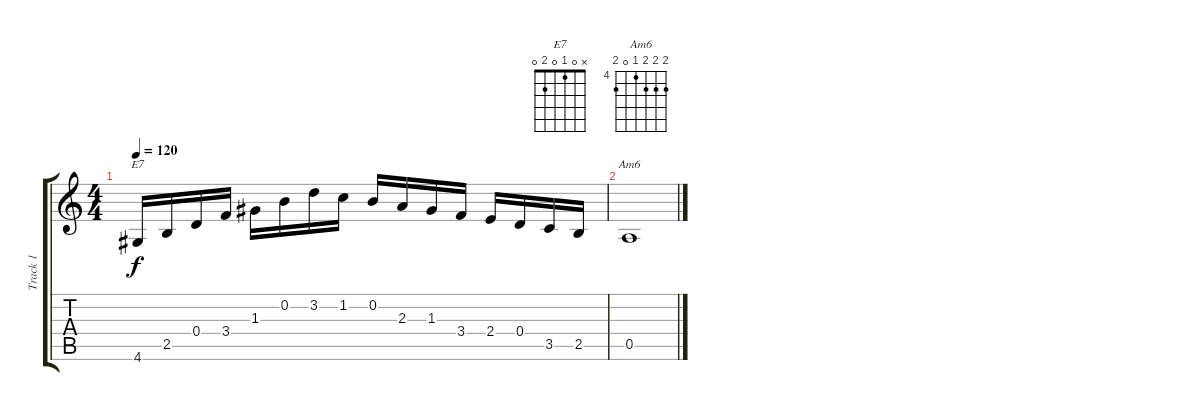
\track ("Track 1" "Track 1") {instrument acousticguitarnylon}
\staff {score tabs}
\tuning (E4 B3 G3 D3 A2 E2) {hide}
\chord ("E7" x 0 1 0 2 0)
\chord ("Am6" 5 5 5 4 0 5) {firstfret 4}
\ts (4 4)
\tempo 120
\clef g2
\ks c
4.6.16{ch "E7" dy f instrument acousticguitarnylon} 2.5.16 0.4.16 3.4.16 1.3.16 0.2.16 3.2.16 1.2.16 0.2.16 2.3.16 1.3.16 3.4.16 2.4.16 0.4.16 3.5.16 2.5.16 |
0.5.1{ch "Am6"}
